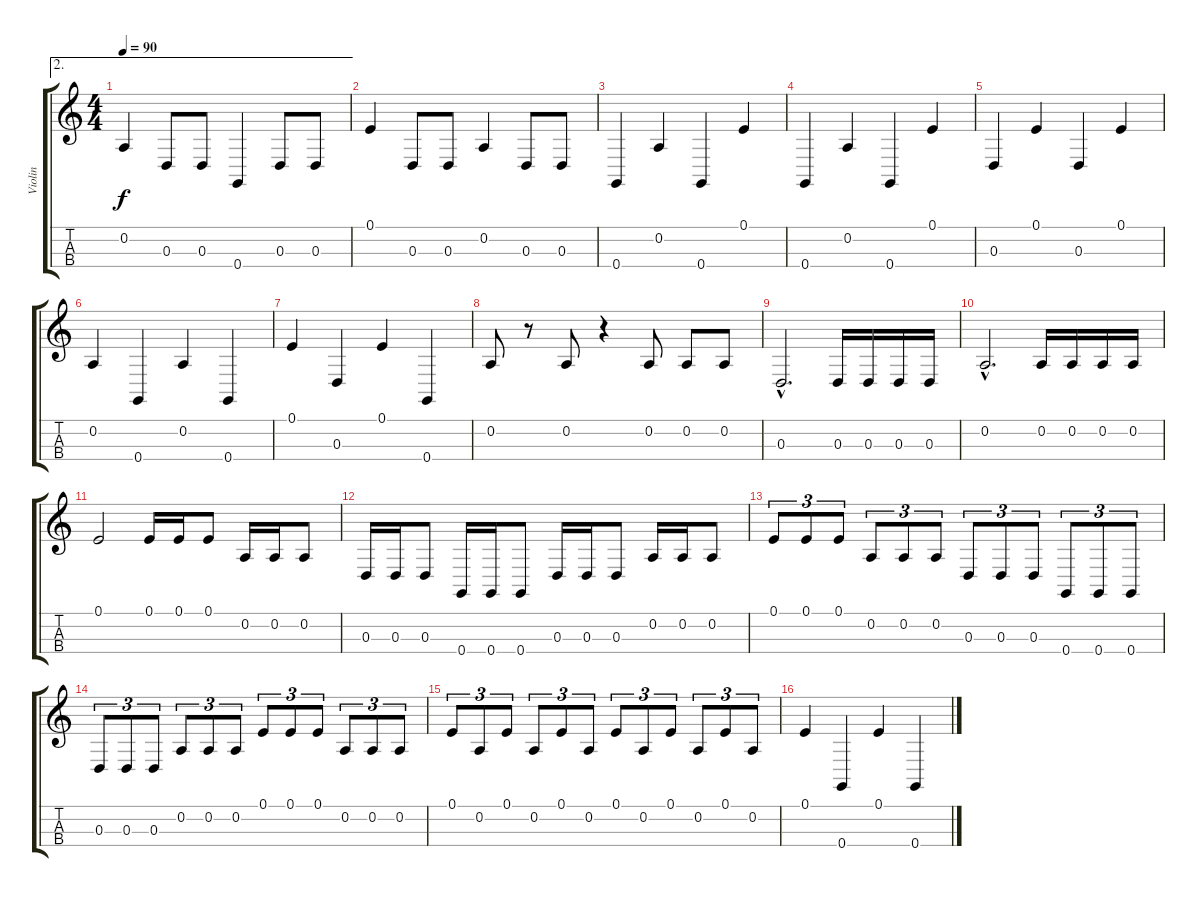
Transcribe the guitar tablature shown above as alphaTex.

\track ("Violin" "Violin") {instrument violin}
\staff {score tabs}
\tuning (E4 A3 D3 G2) {hide}
\ae 2
\ts (4 4)
\tempo 90
\clef g2
\ks c
0.2.4{dy f} 0.3.8 0.3.8 0.4.4 0.3.8 0.3.8 |
0.1.4 0.3.8 0.3.8 0.2.4 0.3.8 0.3.8 |
0.4.4 0.2.4 0.4.4 0.1.4 |
0.4.4 0.2.4 0.4.4 0.1.4 |
0.3.4 0.1.4 0.3.4 0.1.4 |
0.2.4 0.4.4 0.2.4 0.4.4 |
0.1.4 0.3.4 0.1.4 0.4.4 |
0.2.8 r.8 0.2.8 r.4 0.2.8 0.2.8 0.2.8 |
0.3{hac}.2{d} 0.3.16 0.3.16 0.3.16 0.3.16 |
0.2{hac}.2{d} 0.2.16 0.2.16 0.2.16 0.2.16 |
0.1.2 0.1.16 0.1.16 0.1.8 0.2.16 0.2.16 0.2.8 |
0.3.16 0.3.16 0.3.8 0.4.16 0.4.16 0.4.8 0.3.16 0.3.16 0.3.8 0.2.16 0.2.16 0.2.8 |
0.1.8{tu (3 2)} 0.1.8{tu (3 2)} 0.1.8{tu (3 2)} 0.2.8{tu (3 2)} 0.2.8{tu (3 2)} 0.2.8{tu (3 2)} 0.3.8{tu (3 2)} 0.3.8{tu (3 2)} 0.3.8{tu (3 2)} 0.4.8{tu (3 2)} 0.4.8{tu (3 2)} 0.4.8{tu (3 2)} |
0.3.8{tu (3 2)} 0.3.8{tu (3 2)} 0.3.8{tu (3 2)} 0.2.8{tu (3 2)} 0.2.8{tu (3 2)} 0.2.8{tu (3 2)} 0.1.8{tu (3 2)} 0.1.8{tu (3 2)} 0.1.8{tu (3 2)} 0.2.8{tu (3 2)} 0.2.8{tu (3 2)} 0.2.8{tu (3 2)} |
0.1.8{tu (3 2)} 0.2.8{tu (3 2)} 0.1.8{tu (3 2)} 0.2.8{tu (3 2)} 0.1.8{tu (3 2)} 0.2.8{tu (3 2)} 0.1.8{tu (3 2)} 0.2.8{tu (3 2)} 0.1.8{tu (3 2)} 0.2.8{tu (3 2)} 0.1.8{tu (3 2)} 0.2.8{tu (3 2)} |
0.1.4 0.4.4 0.1.4 0.4.4
